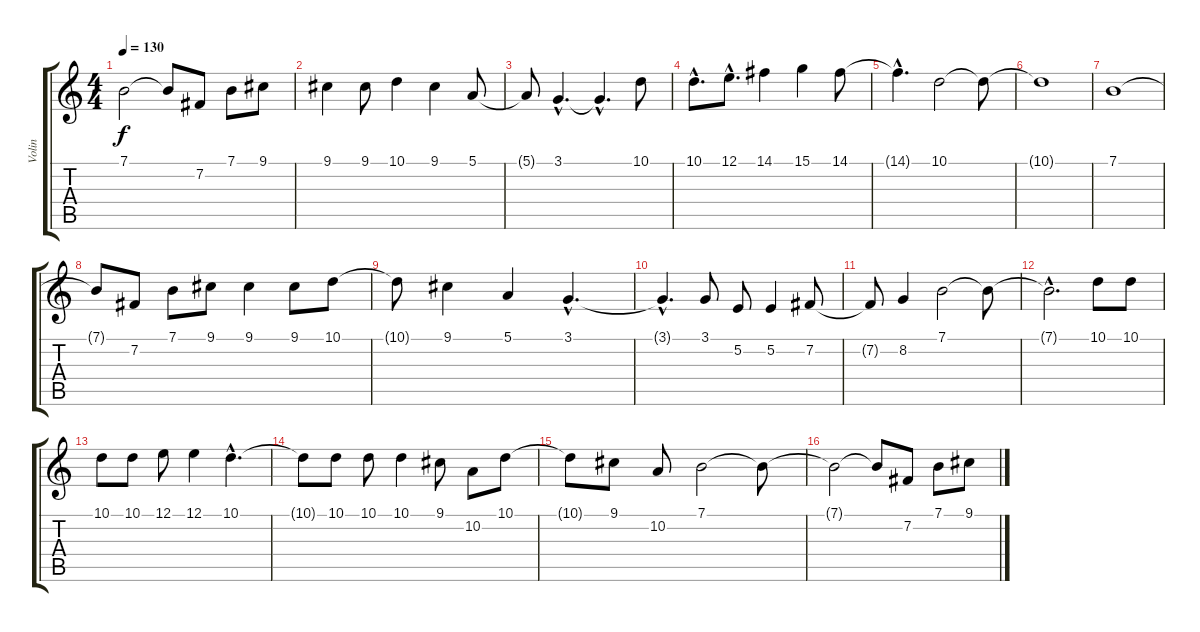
\track ("Volin" "Volin") {instrument violin}
\staff {score tabs}
\tuning (E4 B3 G3 D3 A2 E2) {hide}
\ts (4 4)
\tempo 130
\clef g2
\ks c
7.1{t}.2{dy f} 7.1{t}.8 7.2.8 7.1.8 9.1.8 |
9.1.4 9.1.8 10.1.4 9.1.4 5.1.8 |
5.1{t}.8 3.1{hac}.4{d} 3.1{hac t}.4{d} 10.1.8 |
10.1{hac}.8{d} 12.1{hac}.8{d} 14.1.4 15.1.4 14.1.8 |
14.1{hac t}.4{d} 10.1.2 10.1{t}.8 |
10.1{t}.1 |
7.1.1 |
7.1{t}.8 7.2.8 7.1.8 9.1.8 9.1.4 9.1.8 10.1.8 |
10.1{t}.8 9.1.4 5.1.4 3.1{hac}.4{d} |
3.1{hac t}.4{d} 3.1.8 5.2.8 5.2.4 7.2.8 |
7.2{t}.8 8.2.4 7.1.2 7.1{t}.8 |
7.1{hac t}.2{d} 10.1.8 10.1.8 |
10.1.8 10.1.8 12.1.8 12.1.4 10.1{hac}.4{d} |
10.1{t}.8 10.1.8 10.1.8 10.1.4 9.1.8 10.2.8 10.1.8 |
10.1{t}.8 9.1.8 10.2.8 7.1.2 7.1{t}.8 |
7.1{t}.2 7.1{t}.8 7.2.8 7.1.8 9.1.8
